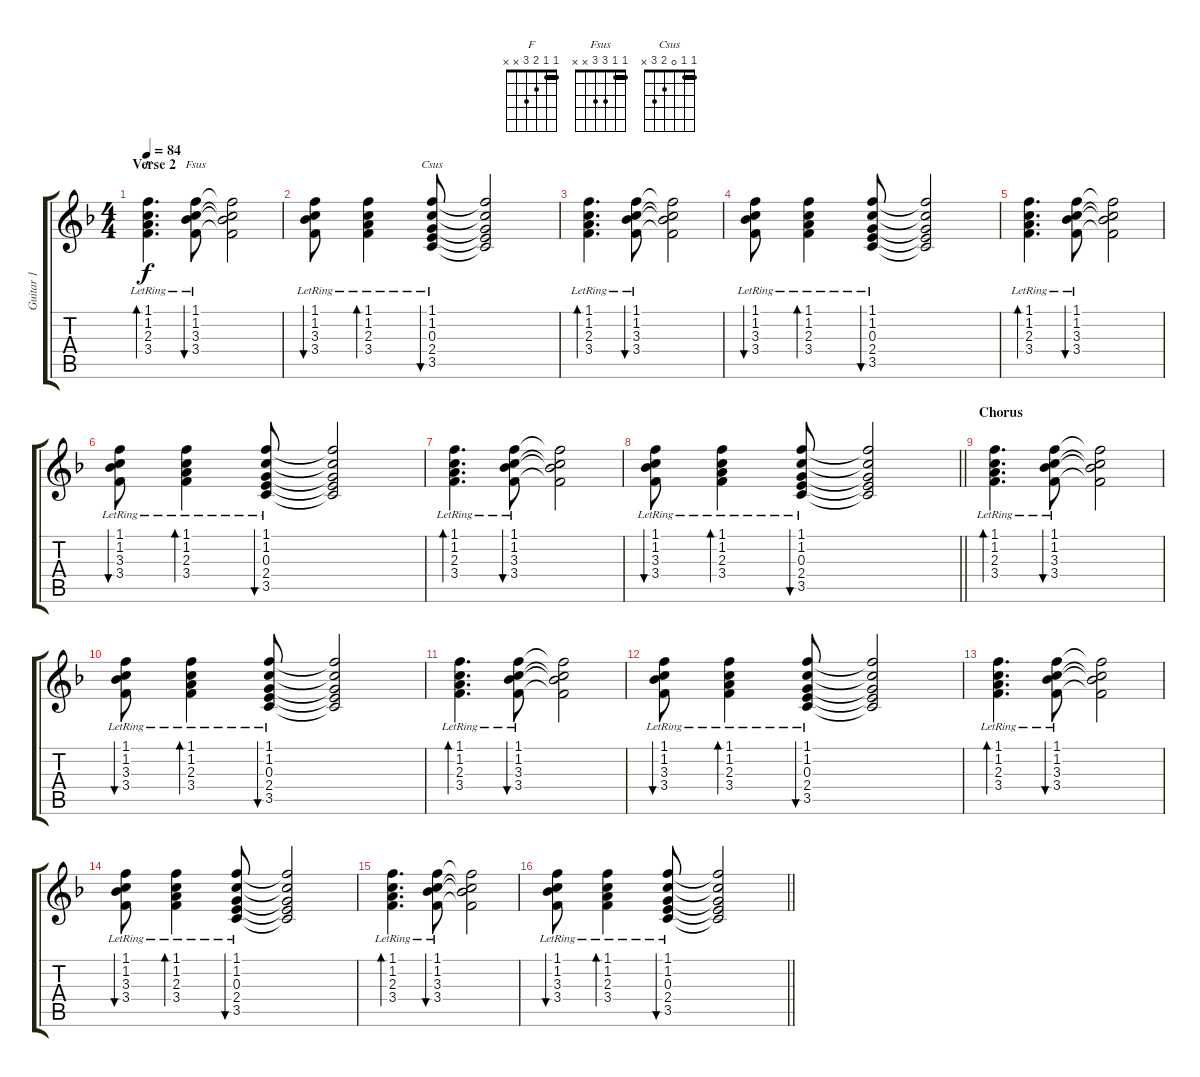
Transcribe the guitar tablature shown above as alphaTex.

\track ("Guitar 1" "Guitar 1") {mute instrument acousticguitarnylon}
\staff {score tabs}
\tuning (E4 B3 G3 D3 A2 E2) {hide}
\chord ("F" 1 1 2 3 x x) {barre 1}
\chord ("Fsus" 1 1 3 3 x x) {barre 1}
\chord ("Csus" 1 1 0 2 3 x) {barre 1}
\ts (4 4)
\section ("" "Verse 2")
\tempo 84
\clef g2
\ks f
(1.1{lr} 1.2{lr} 2.3{lr} 3.4{lr}).4{d bd 120 ch "F" dy f} (1.1{lr} 1.2{lr} 3.3{lr} 3.4{lr}).8{bu 120 ch "Fsus"} (1.1{t} 1.2{t} 3.3{t} 3.4{t}).2 |
(1.1{lr} 1.2{lr} 3.3{lr} 3.4{lr}).8{bu 120} (1.1{lr} 1.2{lr} 2.3{lr} 3.4{lr}).4{bd 120} (1.1{lr} 1.2{lr} 0.3{lr} 2.4{lr} 3.5{lr}).8{bu 60 ch "Csus"} (1.1{t} 1.2{t} 0.3{t} 2.4{t} 3.5{t}).2 |
(1.1{lr} 1.2{lr} 2.3{lr} 3.4{lr}).4{d bd 120} (1.1{lr} 1.2{lr} 3.3{lr} 3.4{lr}).8{bu 120} (1.1{t} 1.2{t} 3.3{t} 3.4{t}).2 |
(1.1{lr} 1.2{lr} 3.3{lr} 3.4{lr}).8{bu 120} (1.1{lr} 1.2{lr} 2.3{lr} 3.4{lr}).4{bd 120} (1.1{lr} 1.2{lr} 0.3{lr} 2.4{lr} 3.5{lr}).8{bu 60} (1.1{t} 1.2{t} 0.3{t} 2.4{t} 3.5{t}).2 |
(1.1{lr} 1.2{lr} 2.3{lr} 3.4{lr}).4{d bd 120} (1.1{lr} 1.2{lr} 3.3{lr} 3.4{lr}).8{bu 120} (1.1{t} 1.2{t} 3.3{t} 3.4{t}).2 |
(1.1{lr} 1.2{lr} 3.3{lr} 3.4{lr}).8{bu 120} (1.1{lr} 1.2{lr} 2.3{lr} 3.4{lr}).4{bd 120} (1.1{lr} 1.2{lr} 0.3{lr} 2.4{lr} 3.5{lr}).8{bu 60} (1.1{t} 1.2{t} 0.3{t} 2.4{t} 3.5{t}).2 |
(1.1{lr} 1.2{lr} 2.3{lr} 3.4{lr}).4{d bd 120} (1.1{lr} 1.2{lr} 3.3{lr} 3.4{lr}).8{bu 120} (1.1{t} 1.2{t} 3.3{t} 3.4{t}).2 |
\barLineRight lightlight
(1.1{lr} 1.2{lr} 3.3{lr} 3.4{lr}).8{bu 120} (1.1{lr} 1.2{lr} 2.3{lr} 3.4{lr}).4{bd 120} (1.1{lr} 1.2{lr} 0.3{lr} 2.4{lr} 3.5{lr}).8{bu 60} (1.1{t} 1.2{t} 0.3{t} 2.4{t} 3.5{t}).2 |
\section ("" "Chorus")
(1.1{lr} 1.2{lr} 2.3{lr} 3.4{lr}).4{d bd 120} (1.1{lr} 1.2{lr} 3.3{lr} 3.4{lr}).8{bu 120} (1.1{t} 1.2{t} 3.3{t} 3.4{t}).2 |
(1.1{lr} 1.2{lr} 3.3{lr} 3.4{lr}).8{bu 120} (1.1{lr} 1.2{lr} 2.3{lr} 3.4{lr}).4{bd 120} (1.1{lr} 1.2{lr} 0.3{lr} 2.4{lr} 3.5{lr}).8{bu 60} (1.1{t} 1.2{t} 0.3{t} 2.4{t} 3.5{t}).2 |
(1.1{lr} 1.2{lr} 2.3{lr} 3.4{lr}).4{d bd 120} (1.1{lr} 1.2{lr} 3.3{lr} 3.4{lr}).8{bu 120} (1.1{t} 1.2{t} 3.3{t} 3.4{t}).2 |
(1.1{lr} 1.2{lr} 3.3{lr} 3.4{lr}).8{bu 120} (1.1{lr} 1.2{lr} 2.3{lr} 3.4{lr}).4{bd 120} (1.1{lr} 1.2{lr} 0.3{lr} 2.4{lr} 3.5{lr}).8{bu 60} (1.1{t} 1.2{t} 0.3{t} 2.4{t} 3.5{t}).2 |
(1.1{lr} 1.2{lr} 2.3{lr} 3.4{lr}).4{d bd 120} (1.1{lr} 1.2{lr} 3.3{lr} 3.4{lr}).8{bu 120} (1.1{t} 1.2{t} 3.3{t} 3.4{t}).2 |
(1.1{lr} 1.2{lr} 3.3{lr} 3.4{lr}).8{bu 120} (1.1{lr} 1.2{lr} 2.3{lr} 3.4{lr}).4{bd 120} (1.1{lr} 1.2{lr} 0.3{lr} 2.4{lr} 3.5{lr}).8{bu 60} (1.1{t} 1.2{t} 0.3{t} 2.4{t} 3.5{t}).2 |
(1.1{lr} 1.2{lr} 2.3{lr} 3.4{lr}).4{d bd 120} (1.1{lr} 1.2{lr} 3.3{lr} 3.4{lr}).8{bu 120} (1.1{t} 1.2{t} 3.3{t} 3.4{t}).2 |
\barLineRight lightlight
(1.1{lr} 1.2{lr} 3.3{lr} 3.4{lr}).8{bu 120} (1.1{lr} 1.2{lr} 2.3{lr} 3.4{lr}).4{bd 120} (1.1{lr} 1.2{lr} 0.3{lr} 2.4{lr} 3.5{lr}).8{bu 60} (1.1{t} 1.2{t} 0.3{t} 2.4{t} 3.5{t}).2
